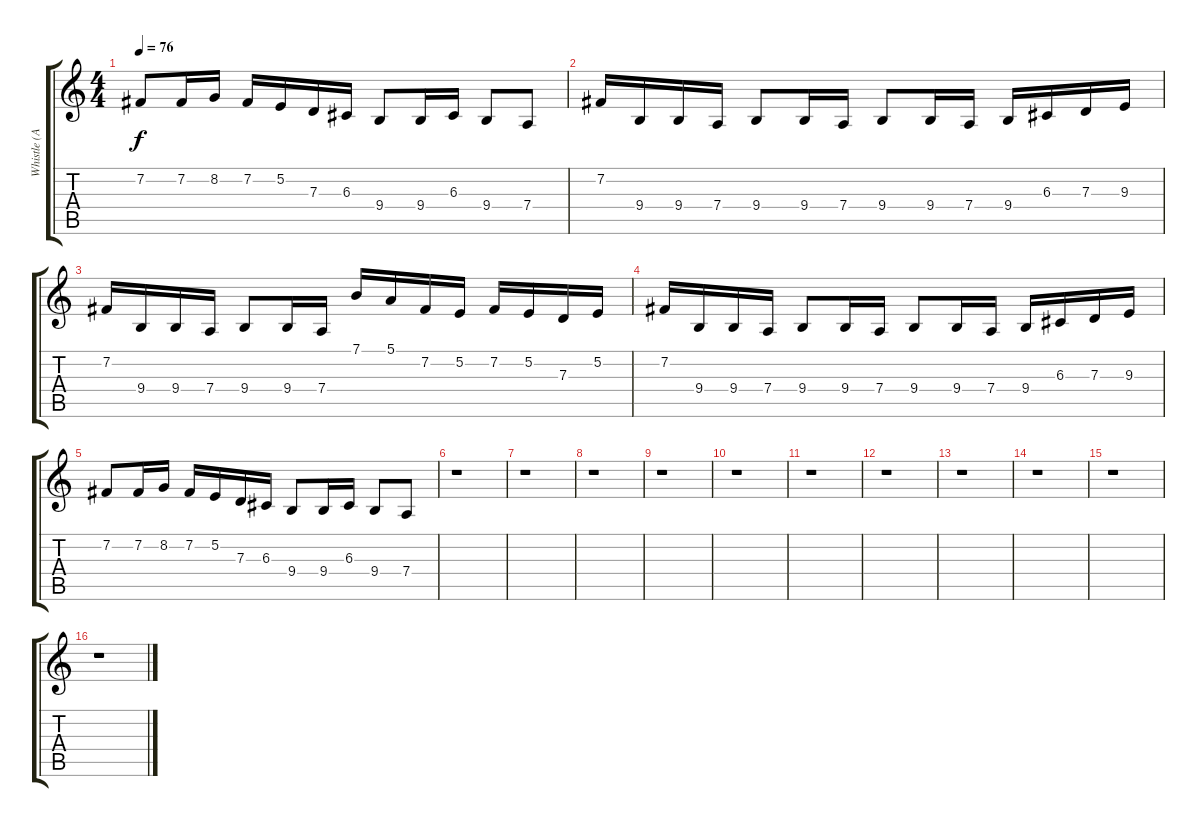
\track ("Whistle (Andrea Corr)" "Whistle (A") {instrument whistle}
\staff {score tabs}
\tuning (E4 B3 G3 D3 A2 E2) {hide}
\ts (4 4)
\tempo 76
\clef g2
\ks c
7.2.8{dy f} 7.2.16 8.2.16 7.2.16 5.2.16 7.3.16 6.3.16 9.4.8 9.4.16 6.3.16 9.4.8 7.4.8 |
7.2.16 9.4.16 9.4.16 7.4.16 9.4.8 9.4.16 7.4.16 9.4.8 9.4.16 7.4.16 9.4.16 6.3.16 7.3.16 9.3.16 |
7.2.16 9.4.16 9.4.16 7.4.16 9.4.8 9.4.16 7.4.16 7.1.16 5.1.16 7.2.16 5.2.16 7.2.16 5.2.16 7.3.16 5.2.16 |
7.2.16 9.4.16 9.4.16 7.4.16 9.4.8 9.4.16 7.4.16 9.4.8 9.4.16 7.4.16 9.4.16 6.3.16 7.3.16 9.3.16 |
7.2.8 7.2.16 8.2.16 7.2.16 5.2.16 7.3.16 6.3.16 9.4.8 9.4.16 6.3.16 9.4.8 7.4.8 |
r.1 |
r.1 |
r.1 |
r.1 |
r.1 |
r.1 |
r.1 |
r.1 |
r.1 |
r.1 |
r.1
